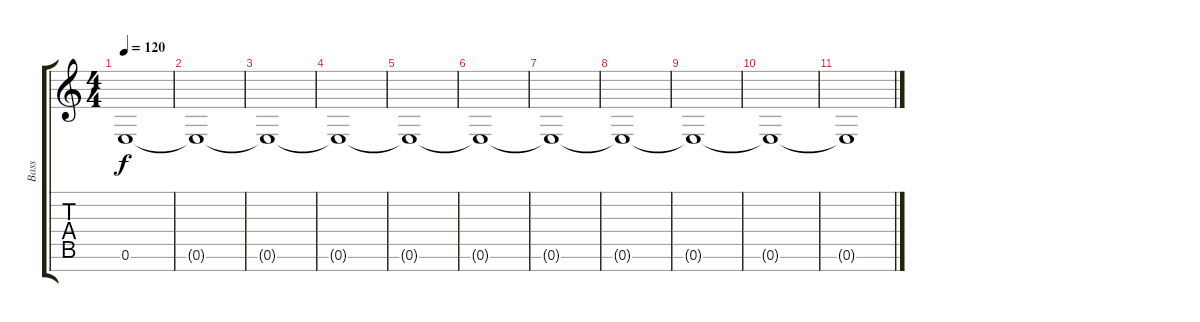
\track ("Bass" "Bass") {instrument electricbasspick}
\staff {score tabs}
\tuning (E4 B3 G3 D3 A2 E2 B1) {hide}
\ts (4 4)
\tempo 120
\clef g2
\ks c
0.6{t}.1{dy f} |
0.6{t}.1 |
0.6{t}.1 |
0.6{t}.1 |
0.6{t}.1 |
0.6{t}.1 |
0.6{t}.1 |
0.6{t}.1 |
0.6{t}.1 |
0.6{t}.1 |
0.6{t}.1
